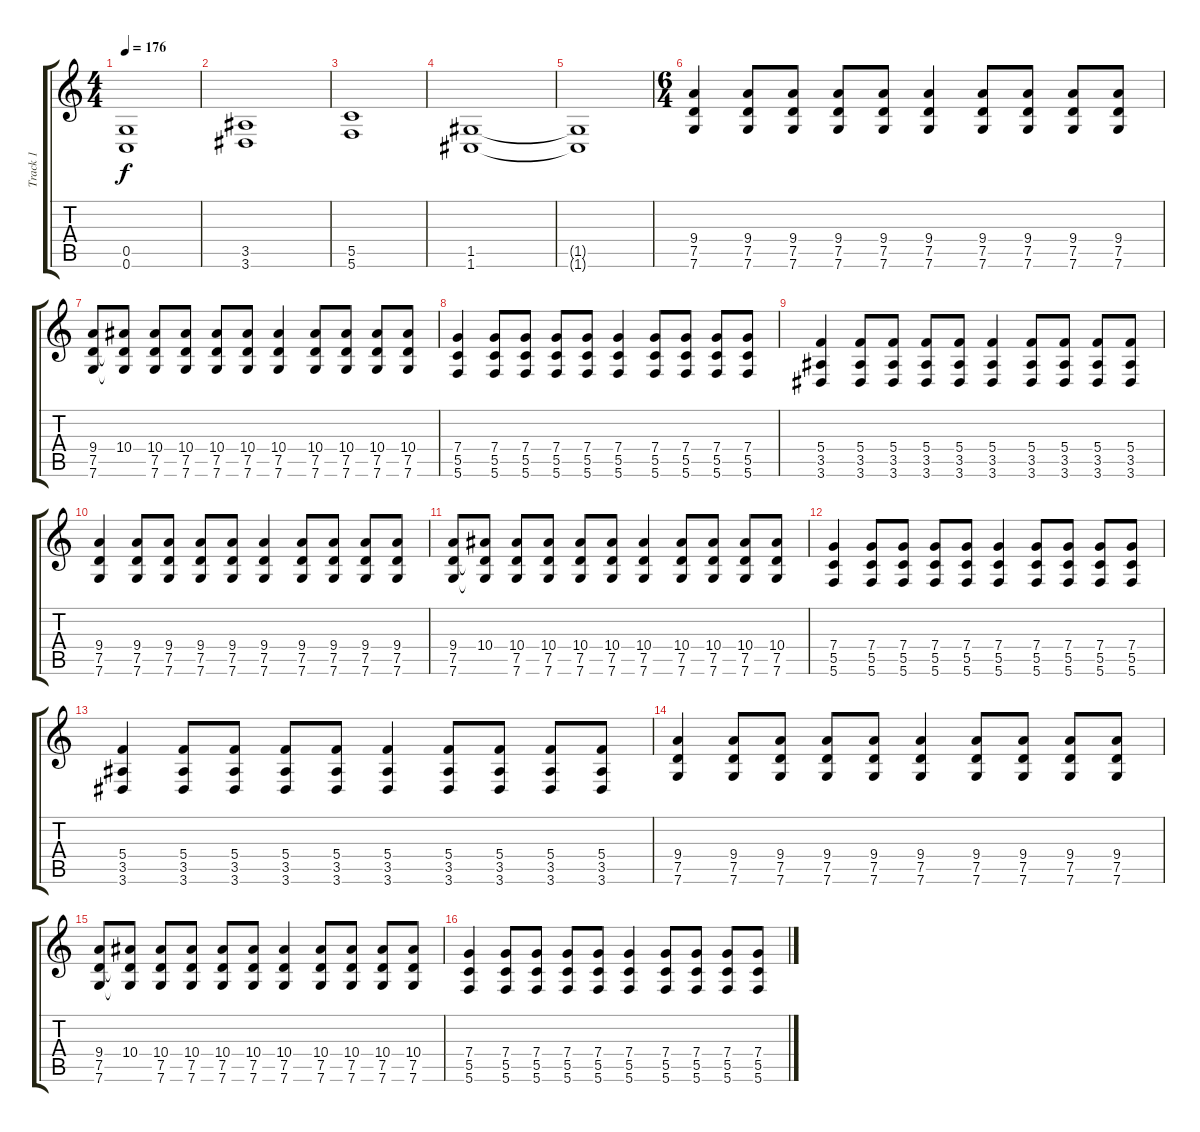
\track ("Track 1" "Track 1") {instrument distortionguitar}
\staff {score tabs}
\tuning (D4 A3 F3 C3 G2 C2) {hide}
\ts (4 4)
\tempo 176
\clef g2
\ks c
(0.5 0.6).1{dy f} |
(3.5 3.6).1 |
(5.5 5.6).1 |
(1.5 1.6).1 |
(1.5{t} 1.6{t}).1 |
\ts (6 4)
(9.4 7.5 7.6).4 (9.4 7.5 7.6).8 (9.4 7.5 7.6).8 (9.4 7.5 7.6).8 (9.4 7.5 7.6).8 (9.4 7.5 7.6).4 (9.4 7.5 7.6).8 (9.4 7.5 7.6).8 (9.4 7.5 7.6).8 (9.4 7.5 7.6).8 |
(9.4 7.5 7.6).8 (10.4 7.5{t} 7.6{t}).8 (10.4 7.5 7.6).8 (10.4 7.5 7.6).8 (10.4 7.5 7.6).8 (10.4 7.5 7.6).8 (10.4 7.5 7.6).4 (10.4 7.5 7.6).8 (10.4 7.5 7.6).8 (10.4 7.5 7.6).8 (10.4 7.5 7.6).8 |
(7.4 5.5 5.6).4 (7.4 5.5 5.6).8 (7.4 5.5 5.6).8 (7.4 5.5 5.6).8 (7.4 5.5 5.6).8 (7.4 5.5 5.6).4 (7.4 5.5 5.6).8 (7.4 5.5 5.6).8 (7.4 5.5 5.6).8 (7.4 5.5 5.6).8 |
(5.4 3.5 3.6).4 (5.4 3.5 3.6).8 (5.4 3.5 3.6).8 (5.4 3.5 3.6).8 (5.4 3.5 3.6).8 (5.4 3.5 3.6).4 (5.4 3.5 3.6).8 (5.4 3.5 3.6).8 (5.4 3.5 3.6).8 (5.4 3.5 3.6).8 |
(9.4 7.5 7.6).4 (9.4 7.5 7.6).8 (9.4 7.5 7.6).8 (9.4 7.5 7.6).8 (9.4 7.5 7.6).8 (9.4 7.5 7.6).4 (9.4 7.5 7.6).8 (9.4 7.5 7.6).8 (9.4 7.5 7.6).8 (9.4 7.5 7.6).8 |
(9.4 7.5 7.6).8 (10.4 7.5{t} 7.6{t}).8 (10.4 7.5 7.6).8 (10.4 7.5 7.6).8 (10.4 7.5 7.6).8 (10.4 7.5 7.6).8 (10.4 7.5 7.6).4 (10.4 7.5 7.6).8 (10.4 7.5 7.6).8 (10.4 7.5 7.6).8 (10.4 7.5 7.6).8 |
(7.4 5.5 5.6).4 (7.4 5.5 5.6).8 (7.4 5.5 5.6).8 (7.4 5.5 5.6).8 (7.4 5.5 5.6).8 (7.4 5.5 5.6).4 (7.4 5.5 5.6).8 (7.4 5.5 5.6).8 (7.4 5.5 5.6).8 (7.4 5.5 5.6).8 |
(5.4 3.5 3.6).4 (5.4 3.5 3.6).8 (5.4 3.5 3.6).8 (5.4 3.5 3.6).8 (5.4 3.5 3.6).8 (5.4 3.5 3.6).4 (5.4 3.5 3.6).8 (5.4 3.5 3.6).8 (5.4 3.5 3.6).8 (5.4 3.5 3.6).8 |
(9.4 7.5 7.6).4 (9.4 7.5 7.6).8 (9.4 7.5 7.6).8 (9.4 7.5 7.6).8 (9.4 7.5 7.6).8 (9.4 7.5 7.6).4 (9.4 7.5 7.6).8 (9.4 7.5 7.6).8 (9.4 7.5 7.6).8 (9.4 7.5 7.6).8 |
(9.4 7.5 7.6).8 (10.4 7.5{t} 7.6{t}).8 (10.4 7.5 7.6).8 (10.4 7.5 7.6).8 (10.4 7.5 7.6).8 (10.4 7.5 7.6).8 (10.4 7.5 7.6).4 (10.4 7.5 7.6).8 (10.4 7.5 7.6).8 (10.4 7.5 7.6).8 (10.4 7.5 7.6).8 |
(7.4 5.5 5.6).4 (7.4 5.5 5.6).8 (7.4 5.5 5.6).8 (7.4 5.5 5.6).8 (7.4 5.5 5.6).8 (7.4 5.5 5.6).4 (7.4 5.5 5.6).8 (7.4 5.5 5.6).8 (7.4 5.5 5.6).8 (7.4 5.5 5.6).8
